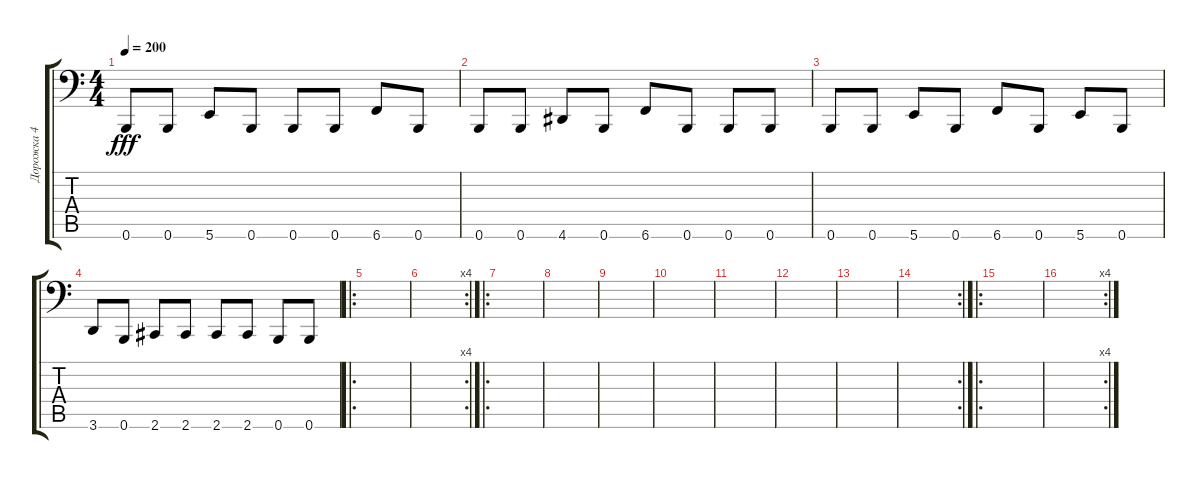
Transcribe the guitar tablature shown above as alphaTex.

\track ("Дорожка 4" "Дорожка 4") {instrument electricbasspick}
\staff {score tabs}
\tuning (B2 Gb2 D2 A1 E1 B0) {hide}
\ts (4 4)
\tempo 200
\clef f4
\ks c
0.6.8{dy fff} 0.6.8 5.6.8 0.6.8 0.6.8 0.6.8 6.6.8 0.6.8 |
0.6.8 0.6.8 4.6.8 0.6.8 6.6.8 0.6.8 0.6.8 0.6.8 |
0.6.8 0.6.8 5.6.8 0.6.8 6.6.8 0.6.8 5.6.8 0.6.8 |
3.6.8 0.6.8 2.6.8 2.6.8 2.6.8 2.6.8 0.6.8 0.6.8 |
\ro
|
\rc 4
|
\ro
|
|
|
|
|
|
|
\rc 2
|
\ro
|
\rc 4
